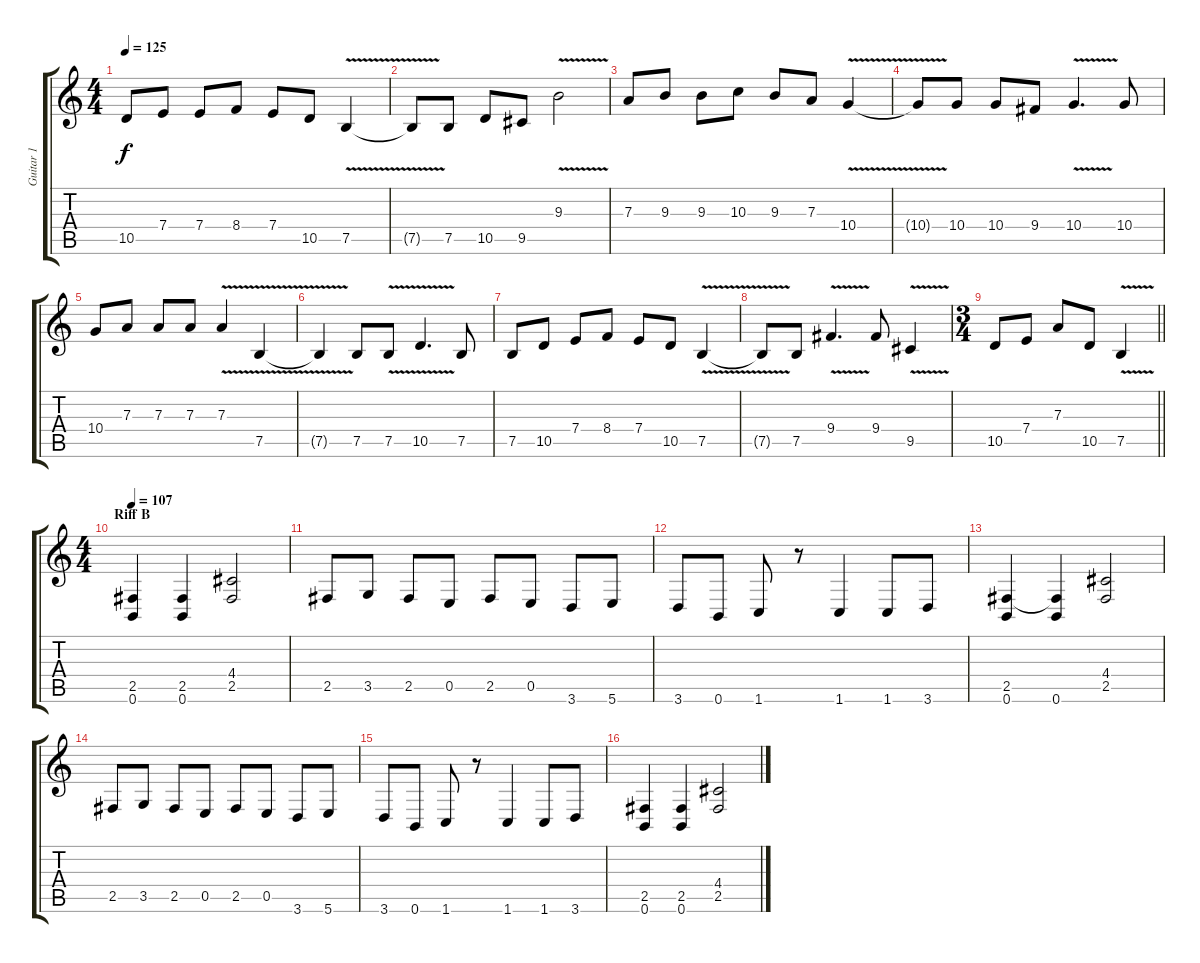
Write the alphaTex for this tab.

\track ("Guitar 1" "Guitar 1") {instrument distortionguitar}
\staff {score tabs}
\tuning (B3 Gb3 D3 A2 E2 B1) {hide}
\ts (4 4)
\tempo 125
\clef g2
\ks c
10.5.8{dy f} 7.4.8 7.4.8 8.4.8 7.4.8 10.5.8 7.5{v}.4 |
7.5{t}.8 7.5.8 10.5.8 9.5.8 9.3{v}.2 |
7.3.8 9.3.8 9.3.8 10.3.8 9.3.8 7.3.8 10.4{v}.4 |
10.4{t}.8 10.4.8 10.4.8 9.4.8 10.4{v}.4{d} 10.4.8 |
10.4.8 7.3.8 7.3.8 7.3.8 7.3{v}.4 7.5{v}.4 |
7.5{t}.4 7.5.8 7.5{v}.8 10.5{v}.4{d} 7.5.8 |
7.5.8 10.5.8 7.4.8 8.4.8 7.4.8 10.5.8 7.5{v}.4 |
7.5{t}.8 7.5.8 9.4{v}.4{d} 9.4.8 9.5{v}.4 |
\ts (3 4)
\barLineRight lightlight
10.5.8 7.4.8 7.3.8 10.5.8 7.5{v}.4 |
\ts (4 4)
\section ("" "Riff B")
\tempo 107
(2.5 0.6).4 (2.5 0.6).4 (4.4 2.5).2 |
2.5.8 3.5.8 2.5.8 0.5.8 2.5.8 0.5.8 3.6.8 5.6.8 |
3.6.8 0.6.8 1.6.8 r.8 1.6.4 1.6.8 3.6.8 |
(2.5 0.6).4 (2.5{t} 0.6).4 (4.4 2.5).2 |
2.5.8 3.5.8 2.5.8 0.5.8 2.5.8 0.5.8 3.6.8 5.6.8 |
3.6.8 0.6.8 1.6.8 r.8 1.6.4 1.6.8 3.6.8 |
(2.5 0.6).4 (2.5 0.6).4 (4.4 2.5).2
